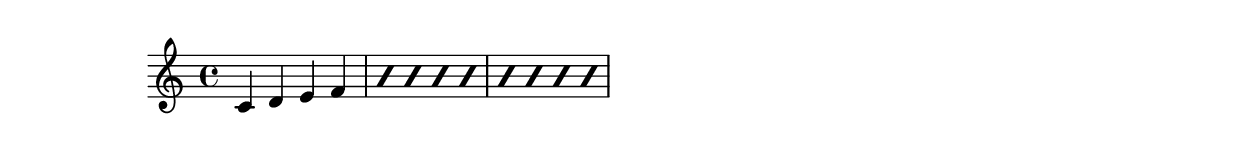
%% Do not edit this file; it is auto-generated from LSR http://lsr.dsi.unimi.it
%% This file is in the public domain.
\version "2.11.55"

\header {
  lsrtags = "rhythms, tweaks-and-overrides"

  texidoc = "
In \"simple\" lead-sheets, sometimes no actual notes are written,
instead only \"rhythmic patterns\" and chords above the measures are
notated giving the structure of a song. Such a feature is for example
useful while creating/transcribing the structure of a song and also
when sharing lead sheets with guitarists or jazz musicians. The
standard support for this using @code{\\repeat percent} is unsuitable
here since the first beat has to be an ordinary note or rest. This
example shows two solutions to this problem, by redefining ordinary
rests to be printed as slashes. (If the duration of each beat is not a
quarter note, replace the @code{r4} in the definitions with a rest of
the appropriate duration). 

"
  doctitle = "Rhythmic slashes"
} % begin verbatim
% Macro to print single slash
rs = {
  \once \override Rest #'stencil = #ly:percent-repeat-item-interface::beat-slash
  \once \override Rest #'thickness = #'0.48
  \once \override Rest #'slope = #'1.7
  r4
}

% Function to print a specified number of slashes
comp = #(define-music-function (parser location count) ( integer?)
  #{
    \override Rest #'stencil = #ly:percent-repeat-item-interface::beat-slash
    \override Rest #'thickness = #'0.48
    \override Rest #'slope = #'1.7
    \repeat unfold $count { r4 }
    \revert Rest #'stencil
  #}
)

\score{
  \relative c' {
    c d e f |
    \rs \rs \rs \rs |
    \comp #4 |
  }
}
